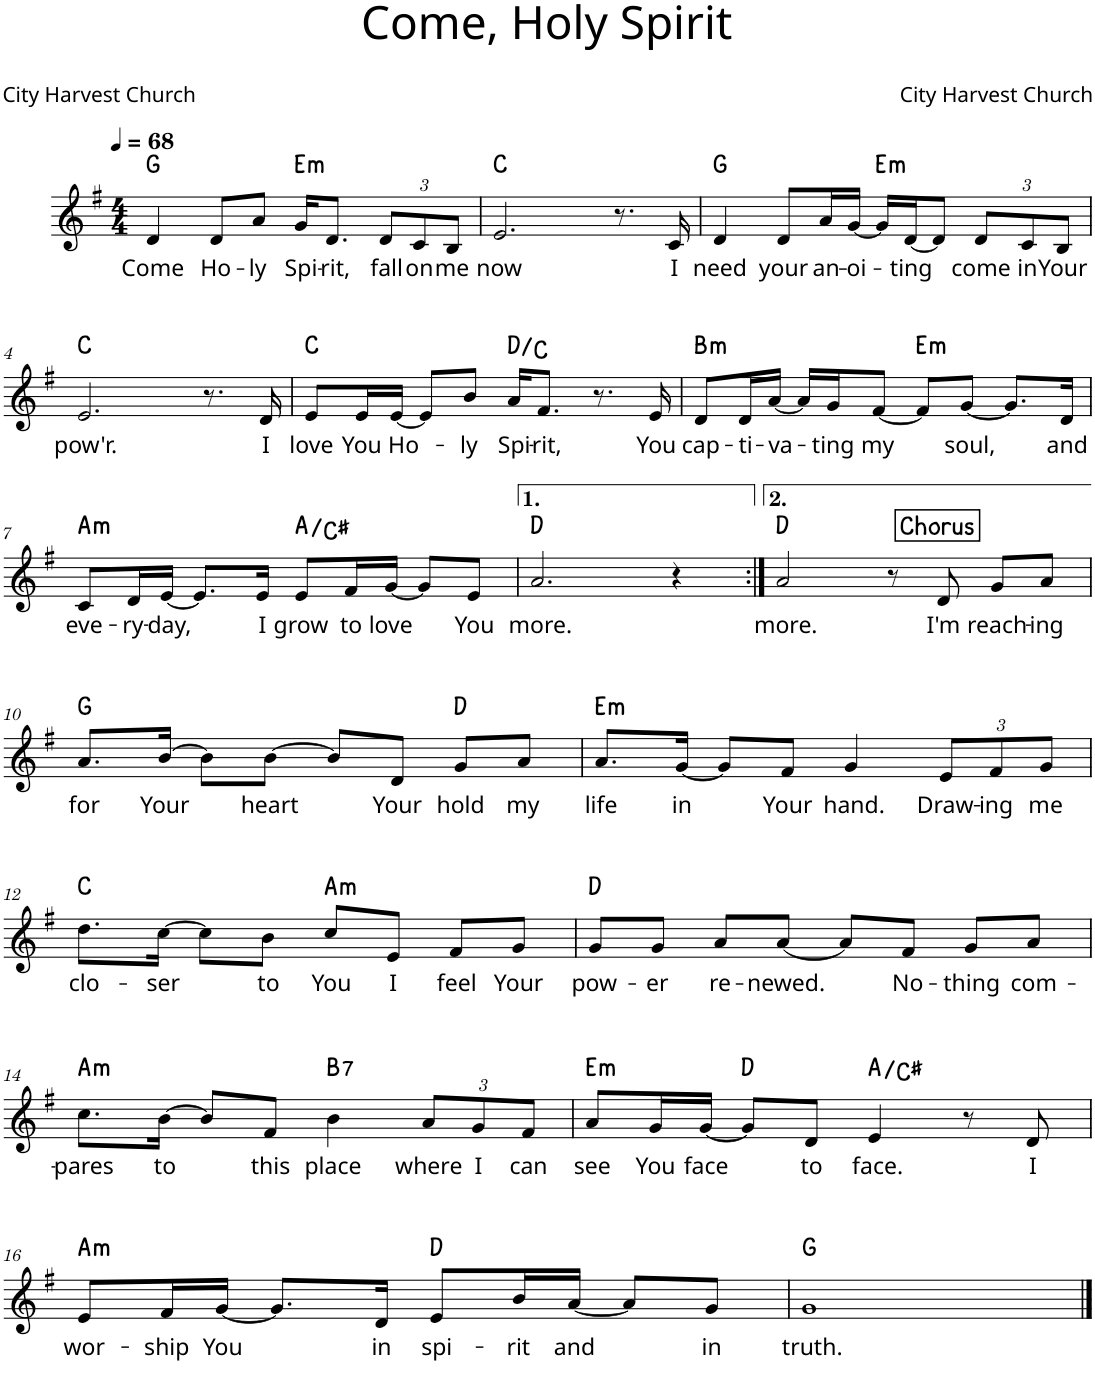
**kern	**text	**harte
*part1	*part1	*part1
*staff1	*staff1	*
*I"Piano	*	*
*I'Pno.	*	*
*clefG2	*	*
*k[f#]	*	*
*M4/4	*	*
*MM68	*	*
=1	=1	=1
!	!LO:LY:b	!
4d/	Come	G:maj
!	!LO:LY:b	!
8d/L	Ho-	.
!	!LO:LY:b	!
8a/J	-ly	.
!	!LO:LY:b	!LO:H:kt=m
16g/KL	Spi-	E:min
!	!LO:LY:b	!
8.d/J	-rit,	.
*Xbrackettup	*	*
!	!LO:LY:b	!
12d/L	fall	.
!	!LO:LY:b	!
12c/	on	.
!	!LO:LY:b	!
12B/J	me	.
=2	=2	=2
!	!LO:LY:b	!
2.e/	now	C:maj
8.r	.	.
!	!LO:LY:b	!
16c/	I	.
=3	=3	=3
!	!LO:LY:b	!
4d/	need	G:maj
!	!LO:LY:b	!
8d/L	your	.
!	!LO:LY:b	!
16a/L	an-	.
!	!LO:LY:b	!
[16g/JJ	-oi-	.
!	!	!LO:H:kt=m
16g/LL]	.	E:min
!	!LO:LY:b	!
[16d/J	-ting	.
8d/J]	.	.
!	!LO:LY:b	!
12d/L	come	.
!	!LO:LY:b	!
12c/	in	.
!	!LO:LY:b	!
12B/J	Your	.
!!LO:LB:g=z
=4	=4	=4
!	!LO:LY:b	!
2.e/	pow'r.	C:maj
8.r	.	.
!	!LO:LY:b	!
16d/	I	.
=5	=5	=5
!	!LO:LY:b	!
8e/L	love	C:maj
!	!LO:LY:b	!
16e/L	You	.
!	!LO:LY:b	!
[16e/JJ	Ho-	.
8e/L]	.	.
!	!LO:LY:b	!
8b/J	-ly	.
!	!LO:LY:b	!
16a/KL	Spi-	D:maj/b7
!	!LO:LY:b	!
8.f#/J	-rit,	.
8.r	.	.
!	!LO:LY:b	!
16e/	You	.
=6	=6	=6
!	!LO:LY:b	!LO:H:kt=m
8d/L	cap-	B:min
!	!LO:LY:b	!
16d/L	-ti-	.
!	!LO:LY:b	!
[16a/JJ	-va-	.
16a/LL]	.	.
!	!LO:LY:b	!
16g/J	-ting	.
!	!LO:LY:b	!
[8f#/J	my	.
!	!	!LO:H:kt=m
8f#/L]	.	E:min
!	!LO:LY:b	!
[8g/J	soul,	.
8.g/L]	.	.
!	!LO:LY:b	!
16d/Jk	and	.
!!LO:LB:g=z
=7	=7	=7
!	!LO:LY:b	!LO:H:kt=m
8c/L	eve-	A:min
!	!LO:LY:b	!
16d/L	-ry-	.
!	!LO:LY:b	!
[16e/JJ	-day,	.
8.e/L]	.	.
!	!LO:LY:b	!
16e/Jk	I	.
!	!LO:LY:b	!
8e/L	grow	A:maj/3
!	!LO:LY:b	!
16f#/L	to	.
!	!LO:LY:b	!
[16g/JJ	love	.
8g/L]	.	.
!	!LO:LY:b	!
8e/J	You	.
=8	=8	=8
!	!LO:LY:b	!
2.a/	more.	D:maj
4r	.	.
!!LO:REH:place=s1:a:B:cj:fs=14:t=Chorus:qo=2.5
=9:|!	=9:|!	=9:|!
!	!LO:LY:b	!
2a/	more.	D:maj
8r	.	.
!	!LO:LY:b	!
8d/	I'm	.
!	!LO:LY:b	!
8g/L	reach-	.
!	!LO:LY:b	!
8a/J	-ing	.
!!LO:LB:g=z
=10	=10	=10
!	!LO:LY:b	!
8.a/L	for	G:maj
!	!LO:LY:b	!
[16b/Jk	Your	.
8b\L]	.	.
!	!LO:LY:b	!
[8b\J	heart	.
8b/L]	.	.
!	!LO:LY:b	!
8d/J	Your	.
!	!LO:LY:b	!
8g/L	hold	D:maj
!	!LO:LY:b	!
8a/J	my	.
=11	=11	=11
!	!LO:LY:b	!LO:H:kt=m
8.a/L	life	E:min
!	!LO:LY:b	!
[16g/Jk	in	.
8g/L]	.	.
!	!LO:LY:b	!
8f#/J	Your	.
!	!LO:LY:b	!
4g/	hand.	.
!	!LO:LY:b	!
12e/L	Draw-	.
!	!LO:LY:b	!
12f#/	-ing	.
!	!LO:LY:b	!
12g/J	me	.
!!LO:LB:g=z
=12	=12	=12
!	!LO:LY:b	!
8.dd\L	clo-	C:maj
!	!LO:LY:b	!
[16cc\Jk	-ser	.
8cc\L]	.	.
!	!LO:LY:b	!
8b\J	to	.
!	!LO:LY:b	!LO:H:kt=m
8cc/L	You	A:min
!	!LO:LY:b	!
8e/J	I	.
!	!LO:LY:b	!
8f#/L	feel	.
!	!LO:LY:b	!
8g/J	Your	.
=13	=13	=13
!	!LO:LY:b	!
8g/L	pow-	D:maj
!	!LO:LY:b	!
8g/J	-er	.
!	!LO:LY:b	!
8a/L	re-	.
!	!LO:LY:b	!
[8a/J	-newed.	.
8a/L]	.	.
!	!LO:LY:b	!
8f#/J	No-	.
!	!LO:LY:b	!
8g/L	-thing	.
!	!LO:LY:b	!
8a/J	com-	.
!!LO:LB:g=z
=14	=14	=14
!	!LO:LY:b	!LO:H:kt=m
8.cc\L	-pares	A:min
!	!LO:LY:b	!
[16b\Jk	to	.
8b/L]	.	.
!	!LO:LY:b	!
8f#/J	this	.
!	!LO:LY:b	!LO:H:kt=7
4b\	place	B:7
!	!LO:LY:b	!
12a/L	where	.
!	!LO:LY:b	!
12g/	I	.
!	!LO:LY:b	!
12f#/J	can	.
=15	=15	=15
!	!LO:LY:b	!LO:H:kt=m
8a/L	see	E:min
!	!LO:LY:b	!
16g/L	You	.
!	!LO:LY:b	!
[16g/JJ	face	.
8g/L]	.	D:maj
!	!LO:LY:b	!
8d/J	to	.
!	!LO:LY:b	!
4e/	face.	A:maj/3
8r	.	.
!	!LO:LY:b	!
8d/	I	.
!!LO:LB:g=z
=16	=16	=16
!	!LO:LY:b	!LO:H:kt=m
8e/L	wor-	A:min
!	!LO:LY:b	!
16f#/L	-ship	.
!	!LO:LY:b	!
[16g/JJ	You	.
8.g/L]	.	.
!	!LO:LY:b	!
16d/Jk	in	.
!	!LO:LY:b	!
8e/L	spi-	D:maj
!	!LO:LY:b	!
16b/L	-rit	.
!	!LO:LY:b	!
[16a/JJ	and	.
8a/L]	.	.
!	!LO:LY:b	!
8g/J	in	.
=17	=17	=17
!	!LO:LY:b	!
1g	truth.	G:maj
==	==	==
*-	*-	*-
